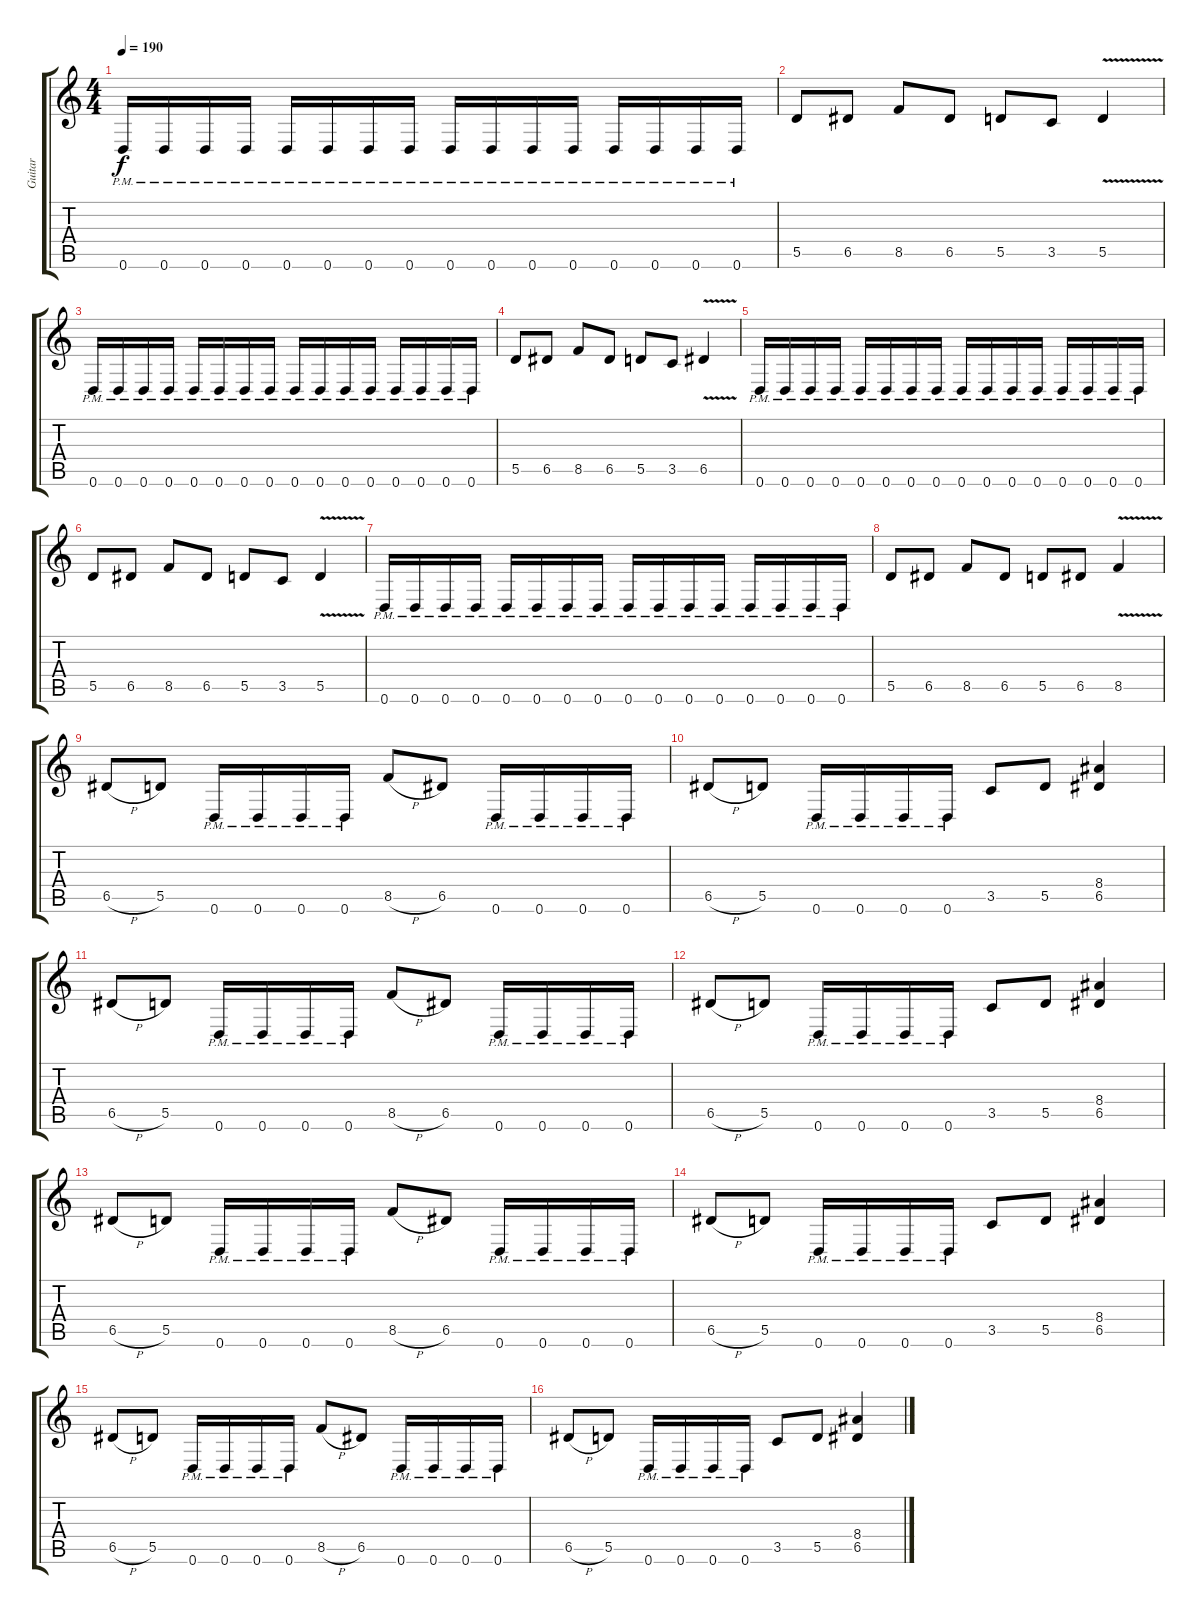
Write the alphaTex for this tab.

\track ("Guitar" "Guitar") {instrument distortionguitar}
\staff {score tabs}
\tuning (E4 B3 G3 D3 A2 D2) {hide}
\ts (4 4)
\tempo 190
\clef g2
\ks c
0.6{pm}.16{dy f} 0.6{pm}.16 0.6{pm}.16 0.6{pm}.16 0.6{pm}.16 0.6{pm}.16 0.6{pm}.16 0.6{pm}.16 0.6{pm}.16 0.6{pm}.16 0.6{pm}.16 0.6{pm}.16 0.6{pm}.16 0.6{pm}.16 0.6{pm}.16 0.6{pm}.16 |
5.5.8 6.5.8 8.5.8 6.5.8 5.5.8 3.5.8 5.5{v}.4 |
0.6{pm}.16 0.6{pm}.16 0.6{pm}.16 0.6{pm}.16 0.6{pm}.16 0.6{pm}.16 0.6{pm}.16 0.6{pm}.16 0.6{pm}.16 0.6{pm}.16 0.6{pm}.16 0.6{pm}.16 0.6{pm}.16 0.6{pm}.16 0.6{pm}.16 0.6{pm}.16 |
5.5.8 6.5.8 8.5.8 6.5.8 5.5.8 3.5.8 6.5{v}.4 |
0.6{pm}.16 0.6{pm}.16 0.6{pm}.16 0.6{pm}.16 0.6{pm}.16 0.6{pm}.16 0.6{pm}.16 0.6{pm}.16 0.6{pm}.16 0.6{pm}.16 0.6{pm}.16 0.6{pm}.16 0.6{pm}.16 0.6{pm}.16 0.6{pm}.16 0.6{pm}.16 |
5.5.8 6.5.8 8.5.8 6.5.8 5.5.8 3.5.8 5.5{v}.4 |
0.6{pm}.16 0.6{pm}.16 0.6{pm}.16 0.6{pm}.16 0.6{pm}.16 0.6{pm}.16 0.6{pm}.16 0.6{pm}.16 0.6{pm}.16 0.6{pm}.16 0.6{pm}.16 0.6{pm}.16 0.6{pm}.16 0.6{pm}.16 0.6{pm}.16 0.6{pm}.16 |
5.5.8 6.5.8 8.5.8 6.5.8 5.5.8 6.5.8 8.5{v}.4 |
6.5{h}.8 5.5.8 0.6{pm}.16 0.6{pm}.16 0.6{pm}.16 0.6{pm}.16 8.5{h}.8 6.5.8 0.6{pm}.16 0.6{pm}.16 0.6{pm}.16 0.6{pm}.16 |
6.5{h}.8 5.5.8 0.6{pm}.16 0.6{pm}.16 0.6{pm}.16 0.6{pm}.16 3.5.8 5.5.8 (8.4 6.5).4 |
6.5{h}.8 5.5.8 0.6{pm}.16 0.6{pm}.16 0.6{pm}.16 0.6{pm}.16 8.5{h}.8 6.5.8 0.6{pm}.16 0.6{pm}.16 0.6{pm}.16 0.6{pm}.16 |
6.5{h}.8 5.5.8 0.6{pm}.16 0.6{pm}.16 0.6{pm}.16 0.6{pm}.16 3.5.8 5.5.8 (8.4 6.5).4 |
6.5{h}.8 5.5.8 0.6{pm}.16 0.6{pm}.16 0.6{pm}.16 0.6{pm}.16 8.5{h}.8 6.5.8 0.6{pm}.16 0.6{pm}.16 0.6{pm}.16 0.6{pm}.16 |
6.5{h}.8 5.5.8 0.6{pm}.16 0.6{pm}.16 0.6{pm}.16 0.6{pm}.16 3.5.8 5.5.8 (8.4 6.5).4 |
6.5{h}.8 5.5.8 0.6{pm}.16 0.6{pm}.16 0.6{pm}.16 0.6{pm}.16 8.5{h}.8 6.5.8 0.6{pm}.16 0.6{pm}.16 0.6{pm}.16 0.6{pm}.16 |
6.5{h}.8 5.5.8 0.6{pm}.16 0.6{pm}.16 0.6{pm}.16 0.6{pm}.16 3.5.8 5.5.8 (8.4 6.5).4
